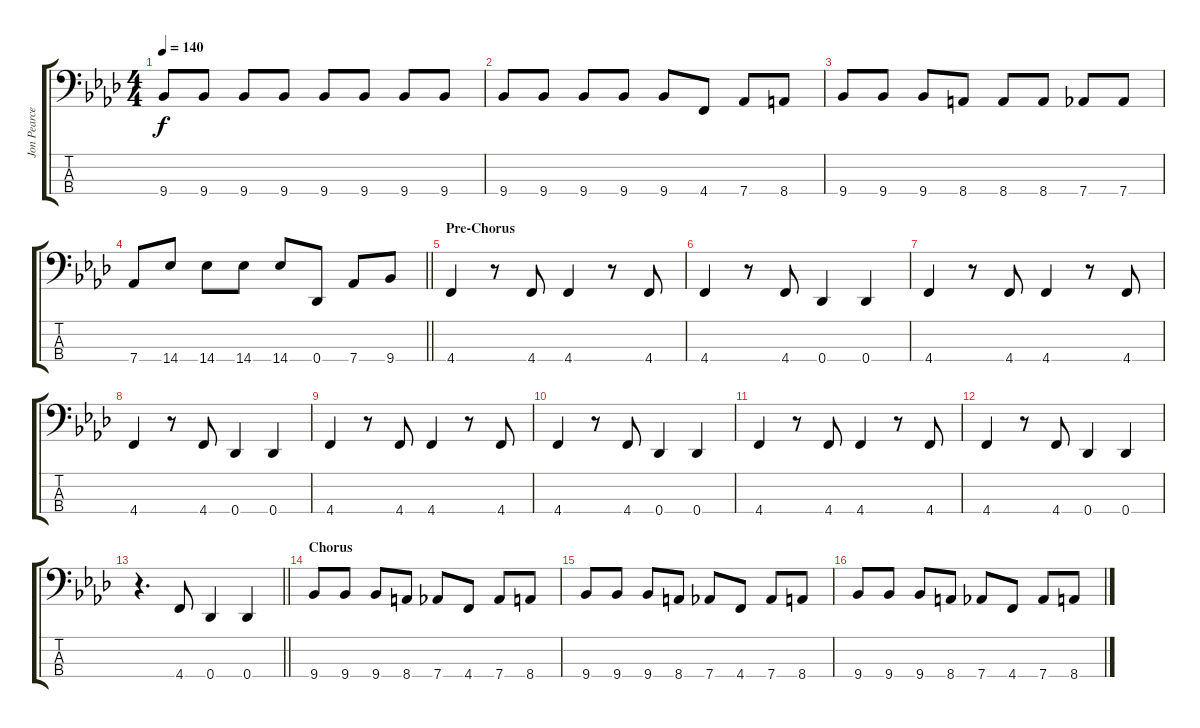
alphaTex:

\track ("Jon Pearce" "Jon Pearce") {instrument electricbasspick}
\staff {score tabs}
\tuning (Gb2 Db2 Ab1 Db1) {hide}
\ts (4 4)
\tempo 140
\clef f4
\ks fminor
9.4.8{dy f} 9.4.8 9.4.8 9.4.8 9.4.8 9.4.8 9.4.8 9.4.8 |
9.4.8 9.4.8 9.4.8 9.4.8 9.4.8 4.4.8 7.4.8 8.4.8 |
9.4.8 9.4.8 9.4.8 8.4.8 8.4.8 8.4.8 7.4.8 7.4.8 |
\barLineRight lightlight
7.4.8 14.4.8 14.4.8 14.4.8 14.4.8 0.4.8 7.4.8 9.4.8 |
\section ("" "Pre-Chorus")
4.4.4 r.8 4.4.8 4.4.4 r.8 4.4.8 |
4.4.4 r.8 4.4.8 0.4.4 0.4.4 |
4.4.4 r.8 4.4.8 4.4.4 r.8 4.4.8 |
4.4.4 r.8 4.4.8 0.4.4 0.4.4 |
4.4.4 r.8 4.4.8 4.4.4 r.8 4.4.8 |
4.4.4 r.8 4.4.8 0.4.4 0.4.4 |
4.4.4 r.8 4.4.8 4.4.4 r.8 4.4.8 |
4.4.4 r.8 4.4.8 0.4.4 0.4.4 |
\barLineRight lightlight
r.4{d} 4.4.8 0.4.4 0.4.4 |
\section ("" "Chorus")
9.4.8 9.4.8 9.4.8 8.4.8 7.4.8 4.4.8 7.4.8 8.4.8 |
9.4.8 9.4.8 9.4.8 8.4.8 7.4.8 4.4.8 7.4.8 8.4.8 |
9.4.8 9.4.8 9.4.8 8.4.8 7.4.8 4.4.8 7.4.8 8.4.8
